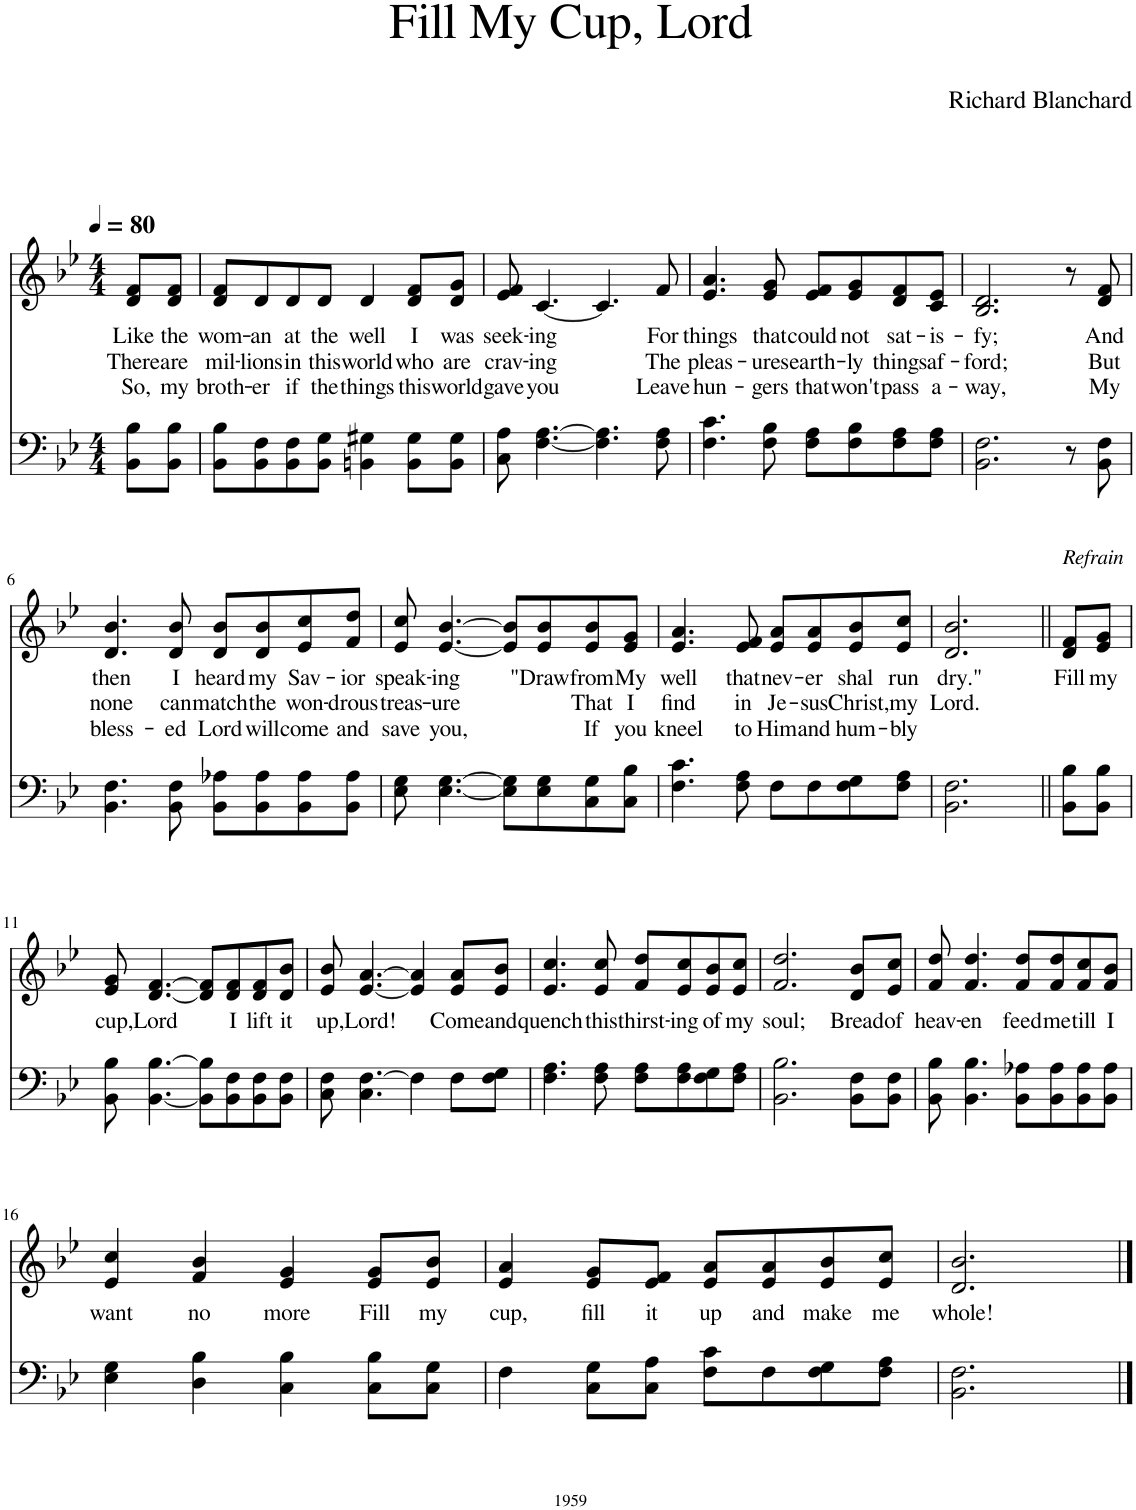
**kern	**kern	**text	**text	**text
*part1	*part1	*part1	*part1	*part1
*staff2	*staff1	*staff1	*staff1	*staff1
*I"Piano	*	*	*	*
*I'Pno.	*	*	*	*
*clefF4	*clefG2	*	*	*
*k[b-e-]	*k[b-e-]	*	*	*
*M4/4	*M4/4	*	*	*
*MM80	*MM80	*	*	*
=1	=1	=1	=1	=1
!	!	!LO:LY:b	!LO:LY:b	!LO:LY:b
8BB-\ 8B-\L	8d/ 8f/L	Like	There	So,
!	!	!LO:LY:b	!LO:LY:b	!LO:LY:b
8BB-\ 8B-\J	8d/ 8f/J	the	are	my
=2	=2	=2	=2	=2
!	!	!LO:LY:b	!LO:LY:b	!LO:LY:b
8BB-\ 8B-\L	8d/ 8f/L	wom-	mil-	broth-
!	!	!LO:LY:b	!LO:LY:b	!LO:LY:b
8BB-\ 8F\	8d/	-an	-lions	-er
!	!	!LO:LY:b	!LO:LY:b	!LO:LY:b
8BB-\ 8F\	8d/	at	in	if
!	!	!LO:LY:b	!LO:LY:b	!LO:LY:b
8BB-\ 8G\J	8d/J	the	this	the
!	!	!LO:LY:b	!LO:LY:b	!LO:LY:b
4BBn\ 4G#X\	4d/	well	world	things
!	!	!LO:LY:b	!LO:LY:b	!LO:LY:b
8BB\ 8G#\L	8d/ 8f/L	I	who	this
!	!	!LO:LY:b	!LO:LY:b	!LO:LY:b
8BB\ 8G#\J	8d/ 8g/J	was	are	world
=3	=3	=3	=3	=3
!	!	!LO:LY:b	!LO:LY:b	!LO:LY:b
8C\ 8A\	8e-/ 8f/	seek-	crav-	gave
!	!	!LO:LY:b	!LO:LY:b	!LO:LY:b
[4.F\ [4.A\	[4.c/	-ing	-ing	you
4.F\] 4.A\]	4.c/]	.	.	.
!	!	!LO:LY:b	!LO:LY:b	!LO:LY:b
8F\ 8A\	8f/	For	The	Leave
=4	=4	=4	=4	=4
!	!	!LO:LY:b	!LO:LY:b	!LO:LY:b
4.F\ 4.c\	4.e-/ 4.a/	things	pleas-	hun-
!	!	!LO:LY:b	!LO:LY:b	!LO:LY:b
8F\ 8B-\	8e-/ 8g/	that	-ures	-gers
!	!	!LO:LY:b	!LO:LY:b	!LO:LY:b
8F\ 8A\L	8e-/ 8f/L	could	earth-	that
!	!	!LO:LY:b	!LO:LY:b	!LO:LY:b
8F\ 8B-\	8e-/ 8g/	not	-ly	won't
!	!	!LO:LY:b	!LO:LY:b	!LO:LY:b
8F\ 8A\	8d/ 8f/	sat-	things	pass
!	!	!LO:LY:b	!LO:LY:b	!LO:LY:b
8F\ 8A\J	8c/ 8e-/J	-is-	af-	a-
=5	=5	=5	=5	=5
!	!	!LO:LY:b	!LO:LY:b	!LO:LY:b
2.BB-\ 2.F\	2.B-/ 2.d/	-fy;	-ford;	-way,
8r	8r	.	.	.
!	!	!LO:LY:b	!LO:LY:b	!LO:LY:b
8BB-\ 8F\	8d/ 8f/	And	But	My
!!LO:LB:g=z
=6	=6	=6	=6	=6
!	!	!LO:LY:b	!LO:LY:b	!LO:LY:b
4.BB-\ 4.F\	4.d/ 4.b-/	then	none	bless-
!	!	!LO:LY:b	!LO:LY:b	!LO:LY:b
8BB-\ 8F\	8d/ 8b-/	I	can	-ed
!	!	!LO:LY:b	!LO:LY:b	!LO:LY:b
8BB-\ 8A-X\L	8d/ 8b-/L	heard	match	Lord
!	!	!LO:LY:b	!LO:LY:b	!LO:LY:b
8BB-\ 8A-\	8d/ 8b-/	my	the	will
!	!	!LO:LY:b	!LO:LY:b	!LO:LY:b
8BB-\ 8A-\	8e-/ 8cc/	Sav-	won-	come
!	!	!LO:LY:b	!LO:LY:b	!LO:LY:b
8BB-\ 8A-\J	8f/ 8dd/J	-ior	-drous	and
=7	=7	=7	=7	=7
!	!	!LO:LY:b	!LO:LY:b	!LO:LY:b
8E-\ 8G\	8e-/ 8cc/	speak-	treas-	save
!	!	!LO:LY:b	!LO:LY:b	!LO:LY:b
[4.E-\ [4.G\	[4.e-/ [4.b-/	-ing	-ure	you,
8E-\] 8G\]L	8e-/] 8b-/]L	.	.	.
!	!	!LO:LY:b	!	!
8E-\ 8G\	8e-/ 8b-/	"Draw	.	.
!	!	!LO:LY:b	!LO:LY:b	!LO:LY:b
8C\ 8G\	8e-/ 8b-/	from	That	If
!	!	!LO:LY:b	!LO:LY:b	!LO:LY:b
8C\ 8B-\J	8e-/ 8g/J	My	I	you
=8	=8	=8	=8	=8
!	!	!LO:LY:b	!LO:LY:b	!LO:LY:b
4.F\ 4.c\	4.e-/ 4.a/	well	find	kneel
!	!	!LO:LY:b	!LO:LY:b	!LO:LY:b
8F\ 8A\	8e-/ 8f/	that	in	to
!	!	!LO:LY:b	!LO:LY:b	!LO:LY:b
8F\L	8e-/ 8a/L	nev-	Je-	Him
!	!	!LO:LY:b	!LO:LY:b	!LO:LY:b
8F\	8e-/ 8a/	-er	-sus	and
!	!	!LO:LY:b	!LO:LY:b	!LO:LY:b
8F\ 8G\	8e-/ 8b-/	shal	Christ,	hum-
!	!	!LO:LY:b	!LO:LY:b	!LO:LY:b
8F\ 8A\J	8e-/ 8cc/J	run	my	-bly
=9	=9	=9	=9	=9
!	!	!LO:LY:b	!LO:LY:b	!
2.BB-\ 2.F\	2.d/ 2.b-/	dry."	Lord.	.
=10||	=10||	=10||	=10||	=10||
!	!LO:TX:a:i:t=Refrain	!	!	!
!	!	!LO:LY:b	!	!
8BB-\ 8B-\L	8d/ 8f/L	Fill	.	.
!	!	!LO:LY:b	!	!
8BB-\ 8B-\J	8e-/ 8g/J	my	.	.
!!LO:LB:g=z
=11	=11	=11	=11	=11
!	!	!LO:LY:b	!	!
8BB-\ 8B-\	8e-/ 8g/	cup,	.	.
!	!	!LO:LY:b	!	!
[4.BB-\ [4.B-\	[4.d/ [4.f/	Lord	.	.
8BB-\] 8B-\]L	8d/] 8f/]L	.	.	.
!	!	!LO:LY:b	!	!
8BB-\ 8F\	8d/ 8f/	I	.	.
!	!	!LO:LY:b	!	!
8BB-\ 8F\	8d/ 8f/	lift	.	.
!	!	!LO:LY:b	!	!
8BB-\ 8F\J	8d/ 8b-/J	it	.	.
=12	=12	=12	=12	=12
!	!	!LO:LY:b	!	!
8C\ 8F\	8e-/ 8b-/	up,	.	.
!	!	!LO:LY:b	!	!
4.C\ [4.F\	[4.e-/ [4.a/	Lord!	.	.
4F\]	4e-/] 4a/]	.	.	.
!	!	!LO:LY:b	!	!
8F\L	8e-/ 8a/L	Come	.	.
!	!	!LO:LY:b	!	!
8F\ 8G\J	8e-/ 8b-/J	and	.	.
=13	=13	=13	=13	=13
!	!	!LO:LY:b	!	!
4.F\ 4.A\	4.e-/ 4.cc/	quench	.	.
!	!	!LO:LY:b	!	!
8F\ 8A\	8e-/ 8cc/	this	.	.
!	!	!LO:LY:b	!	!
8F\ 8A\L	8f/ 8dd/L	thirst-	.	.
!	!	!LO:LY:b	!	!
8F\ 8A\	8e-/ 8cc/	-ing	.	.
!	!	!LO:LY:b	!	!
8F\ 8G\	8e-/ 8b-/	of	.	.
!	!	!LO:LY:b	!	!
8F\ 8A\J	8e-/ 8cc/J	my	.	.
=14	=14	=14	=14	=14
!	!	!LO:LY:b	!	!
2.BB-\ 2.B-\	2.f/ 2.dd/	soul;	.	.
!	!	!LO:LY:b	!	!
8BB-\ 8F\L	8d/ 8b-/L	Bread	.	.
!	!	!LO:LY:b	!	!
8BB-\ 8F\J	8e-/ 8cc/J	of	.	.
=15	=15	=15	=15	=15
!	!	!LO:LY:b	!	!
8BB-\ 8B-\	8f/ 8dd/	heav-	.	.
!	!	!LO:LY:b	!	!
4.BB-\ 4.B-\	4.f/ 4.dd/	-en	.	.
!	!	!LO:LY:b	!	!
8BB-\ 8A-X\L	8f/ 8dd/L	feed	.	.
!	!	!LO:LY:b	!	!
8BB-\ 8A-\	8f/ 8dd/	me	.	.
!	!	!LO:LY:b	!	!
8BB-\ 8A-\	8f/ 8cc/	till	.	.
!	!	!LO:LY:b	!	!
8BB-\ 8A-\J	8f/ 8b-/J	I	.	.
!!LO:LB:g=z
=16	=16	=16	=16	=16
!	!	!LO:LY:b	!	!
4E-\ 4G\	4e-/ 4cc/	want	.	.
!	!	!LO:LY:b	!	!
4D\ 4B-\	4f/ 4b-/	no	.	.
!	!	!LO:LY:b	!	!
4C\ 4B-\	4e-/ 4g/	more	.	.
!	!	!LO:LY:b	!	!
8C\ 8B-\L	8e-/ 8g/L	Fill	.	.
!	!	!LO:LY:b	!	!
8C\ 8G\J	8e-/ 8b-/J	my	.	.
=17	=17	=17	=17	=17
!	!	!LO:LY:b	!	!
4F\	4e-/ 4a/	cup,	.	.
!	!	!LO:LY:b	!	!
8C\ 8G\L	8e-/ 8g/L	fill	.	.
!	!	!LO:LY:b	!	!
8C\ 8A\J	8e-/ 8f/J	it	.	.
!	!	!LO:LY:b	!	!
8F\ 8c\L	8e-/ 8a/L	up	.	.
!	!	!LO:LY:b	!	!
8F\	8e-/ 8a/	and	.	.
!	!	!LO:LY:b	!	!
8F\ 8G\	8e-/ 8b-/	make	.	.
!	!	!LO:LY:b	!	!
8F\ 8A\J	8e-/ 8cc/J	me	.	.
=18	=18	=18	=18	=18
!	!	!LO:LY:b	!	!
2.BB-\ 2.F\	2.d/ 2.b-/	whole!	.	.
==	==	==	==	==
*-	*-	*-	*-	*-
